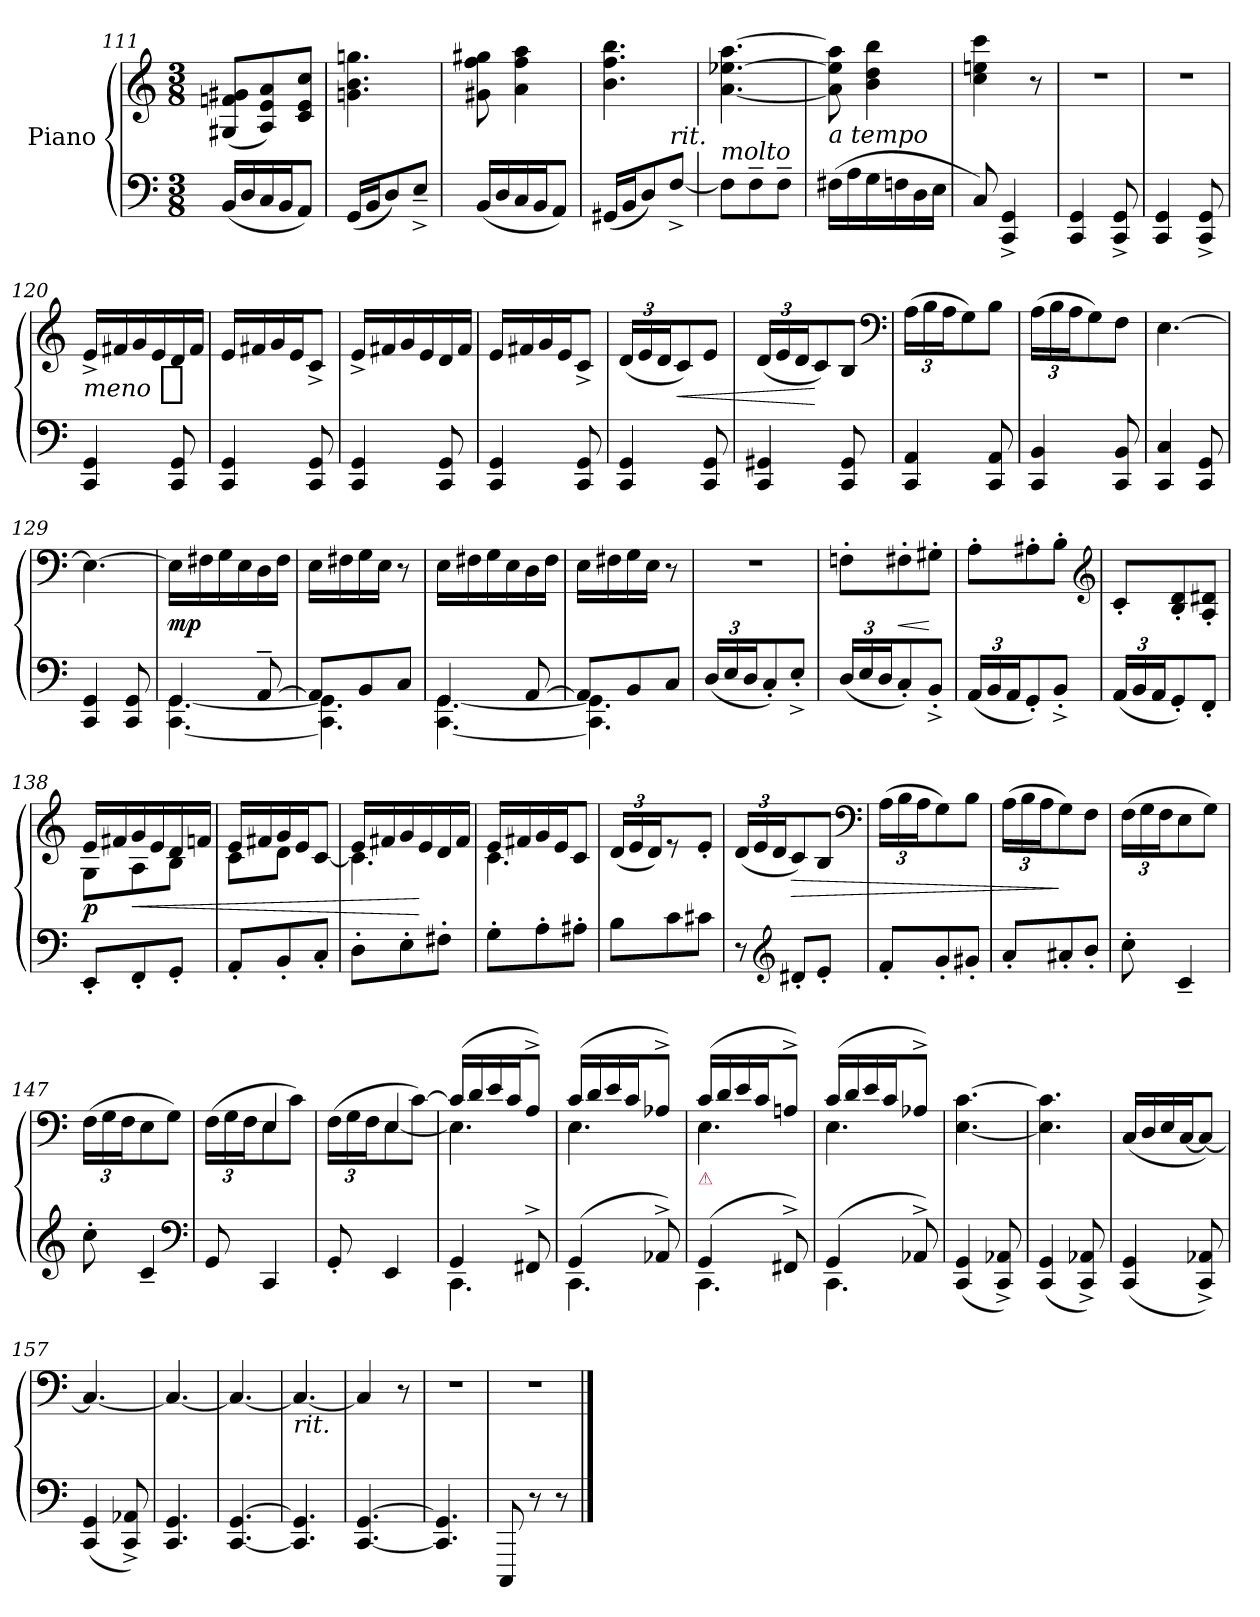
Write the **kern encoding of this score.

**kern	**kern	**dynam
*part1	*part1	*part1
*staff2	*staff1	*staff1/2
*I"Piano	*	*
*clefF4	*clefG2	*
*k[]	*k[]	*
*C:	*C:	*
*M3/8	*M3/8	*
=111	=111	=111
(16BB/LL	(>8G#X/ 8fn/ 8g#X/L	.
16D/	.	.
16C/	8A/ 8e/ 8a/)	.
16BB/J	.	.
8AA/J)	8c/ 8e/ 8cc/J	.
=112	=112	=112
(16GG/LL	4.gn\ 4.b\ 4.ggn\	.
16BB/J	.	.
8D/)	.	.
8E~>^/J	.	.
=113	=113	=113
(16BB/LL	8g#X\ 8ff\ 8gg#X\	.
16D/	.	.
16C/	4a\ 4ff\ 4aa\	.
16BB/J	.	.
8AA/J)	.	.
=114	=114	=114
(16GG#X/LL	4.b\ 4.ff\ 4.bb\	.
16BB/J	.	.
8D/)	.	.
!LO:TX:a:i:t=rit.	!	!
[8F^/J	.	.
=115	=115	=115
!LO:TX:a:i:t=molto	!	!
8F\L]	[4.a\ [4.ee-X\ [4.aa\	.
8F~\	.	.
8F~\J	.	.
=116	=116	=116
!	!LO:TX:b:i:t=a tempo	!
(16F#X\LL	8a]\ 8ee-]\ 8aa]\	.
16A\	.	.
16G\	4b\ 4dd\ 4bb\	.
16Fn\	.	.
16D\	.	.
16E\JJ	.	.
=117	=117	=117
8C/)	4cc\ 4een\ 4ccc\	.
4CC^>/ 4GG^>/	.	.
.	8r	.
=118	=118	=118
4CC/ 4GG/	4.r	.
8CC^>/ 8GG^>/	.	.
=119	=119	=119
4CC/ 4GG/	4.r	.
8CC^>/ 8GG^>/	.	.
=120	=120	=120
!	!	!LO:DY:t=meno %s
4CC/ 4GG/	16e^>/LL	f
.	16f#X/	.
.	16g/	.
.	16e/	.
8CC/ 8GG/	16d/	.
.	16f#/JJ	.
=121	=121	=121
4CC/ 4GG/	16e/LL	.
.	16f#X/	.
.	16g/	.
.	16e/J	.
8CC/ 8GG/	8c^>/J	.
=122	=122	=122
4CC/ 4GG/	16e^>/LL	.
.	16f#X/	.
.	16g/	.
.	16e/	.
8CC/ 8GG/	16d/	.
.	16f#/JJ	.
=123	=123	=123
4CC/ 4GG/	16e/LL	.
.	16f#X/	.
.	16g/	.
.	16e/J	.
8CC/ 8GG/	8c^>/J	.
=124	=124	=124
4CC/ 4GG/	(24d/LL	.
.	24e/	.
.	24d/J	.
.	8c/)	<
8CC/ 8GG/	8e/J	.
=125	=125	=125
4CC/ 4GG#X/	(24d/LL	.
.	24e/	.
.	24d/J	.
.	8c/)	[
8CC/ 8GG#/	8B/J	.
*	*clefF4	*
=126	=126	=126
4CC/ 4AA/	(24A\LL	.
.	24B\	.
.	24A\J	.
.	8G\)	.
8CC/ 8AA/	8B\J	.
=127	=127	=127
4CC/ 4BB/	(24A\LL	.
.	24B\	.
.	24A\J	.
.	8G\)	.
8CC/ 8BB/	8F\J	.
=128	=128	=128
4CC/ 4C/	[4.E\	.
8CC/ 8GG/	.	.
=129	=129	=129
4CC/ 4GG/	4.E\_	.
8CC/ 8GG/	.	.
=130	=130	=130
*^	*	*
4GG/	[4.CC\ [4.GG\	16E\LL]	mp
.	.	16F#X\	.
.	.	16G\	.
.	.	16E\	.
[8AA~>/	.	16D\	.
.	.	16F#\JJ	.
=131	=131	=131	=131
8AA/L]	4.CC]\ 4.GG]\	16E\LL	.
.	.	16F#X\	.
8BB/	.	16G\	.
.	.	16E\JJ	.
8C/J	.	8r	.
=132	=132	=132	=132
4GG/	[4.CC\ [4.GG\	16E\LL	.
.	.	16F#X\	.
.	.	16G\	.
.	.	16E\	.
[8AA/	.	16D\	.
.	.	16F#\JJ	.
=133	=133	=133	=133
8AA/L]	4.CC]\ 4.GG]\	16E\LL	.
.	.	16F#X\	.
8BB/	.	16G\	.
.	.	16E\JJ	.
8C/J	.	8r	.
*v	*v	*	*
=134	=134	=134
(24D/LL	4.r	.
24E/	.	.
24D/J	.	.
8C'/)	.	.
8E'^/J	.	.
=135	=135	=135
(24D/LL	8Fn'\L	.
24E/	.	.
24D/J	.	.
8C'/)	8F#X'\	<
8BB'^/J	8G#X'\J	[
=136	=136	=136
(24AA/LL	8A'\L	.
24BB/	.	.
24AA/J	.	.
8GG'/)	8A#X'\	.
8BB'^/J	8B'\J	.
*	*clefG2	*
=137	=137	=137
(24AA/LL	8c'/L	.
24BB/	.	.
24AA/J	.	.
8GG'/)	8B'/ 8d'/	.
8FF'/J	8A'/ 8d#X'/J	.
=138	=138	=138
*	*^	*
8EE'/L	16e/LL	8G\L	p
.	16f#X/	.	.
8FF'/	16g/	8A\	<
.	16e/	.	.
8GG'/J	16d/	8B\J	.
.	16fn/JJ	.	.
=139	=139	=139	=139
8AA'/L	16e/LL	8c\L	.
.	16f#X/	.	.
8BB'/	16g/	8d\J	.
.	16e/J	.	.
8C'/J	[8c/J	8ryy	.
=140	=140	=140	=140
8D'\L	16e/LL	4.c\]	.
.	16f#X/	.	.
8E'\	16g/	.	.
.	16e/	.	[
8F#X'\J	16d/	.	.
.	16f#/JJ	.	.
=141	=141	=141	=141
8G'\L	16e/LL	4.c\	.
.	16f#X/	.	.
8A'\	16g/	.	.
.	16e/J	.	.
8A#X'\J	8c/J	.	.
*	*v	*v	*
=142	=142	=142
8B\L	(24d/LL	.
.	24e/	.
.	24d/J)	.
8c\	8r	.
8c#X\J	8e'/J	.
=143	=143	=143
8r	(24d/LL	.
.	24e/	.
.	24d/J	.
*clefG2	*	*
8d#X'/L	8c/)	>
8e'/J	8B/J	.
*	*clefF4	*
=144	=144	=144
8f'/L	(24A\LL	.
.	24B\	.
.	24A\J	.
8g'/	8G\)	.
8g#X'/J	8B\J	.
=145	=145	=145
8a'/L	(24A\LL	.
.	24B\	.
.	24A\J	.
8a#X'/	8G\)	]
8b'/J	8F\J	.
=146	=146	=146
8cc'\	(24F\LL	.
.	24G\	.
.	24F\J	.
4c~/	8E\	.
.	8G\J)	.
=147	=147	=147
8cc'\	(24F\LL	.
.	24G\	.
.	24F\J	.
4c~/	8E\	.
.	8G\J)	.
*clefF4	*	*
=148	=148	=148
*	*^	*
8GG/	(24F\LL	8ryy	.
.	24G\	.	.
.	24F\J	.	.
4CC/	8E\	4E/	.
.	8c\J)	.	.
=149	=149	=149	=149
8GG'/	(24F\LL	8ryy	.
.	24G\	.	.
.	24F\J	.	.
4EE/	8E\	[4E/	.
.	[8c\J)	.	.
=150	=150	=150	=150
*^	*	*	*
(4GG/	4.CC\)	(16c/LL]	4.E\]	.
.	.	16d/	.	.
.	.	16e/	.	.
.	.	16c/J	.	.
8FF#X^/	.	8A^/J)	.	.
=151	=151	=151	=151	=151
(4GG/	4.CC\	(16c/LL	4.E\	.
.	.	16d/	.	.
.	.	16e/	.	.
.	.	16c/J	.	.
8AA-X^/)	.	8A-X^/J)	.	.
=152	=152	=152	=152	=152
!	!	!LO:TX:b:Bi:color=crimson:t=⚠	!	!
(4GG/	4.CC\	(16c/LL	4.E\	sempre più p_
.	.	16d/	.	.
.	.	16e/	.	.
.	.	16c/J	.	.
8FF#X^/)	.	8An^/J)	.	.
=153	=153	=153	=153	=153
(4GG/	4.CC\	(16c/LL	4.E\	.
.	.	16d/	.	.
.	.	16e/	.	.
.	.	16c/J	.	.
8AA-X^/)	.	8A-X^/J)	.	.
*v	*v	*	*	*
*	*v	*v	*
=154	=154	=154
(>4CC/ 4GG/	[4.E\ [4.c\	.
8CC^>/ 8AA-X^>/)	.	.
=155	=155	=155
(>4CC/ 4GG/	4.E]\ 4.c]\	.
8CC^>/ 8AA-X^>/)	.	.
=156	=156	=156
(>4CC/ 4GG/	(>16C/LL	.
.	16D/	.
.	16E/	.
.	[16C/J	.
8CC^>/ 8AA-X^>/)	8C/J_)	.
=157	=157	=157
(>4CC/ 4GG/	4.C/_	.
8CC^>/ 8AA-X^>/)	.	.
=158	=158	=158
4.CC/ 4.GG/	4.C/_	.
=159	=159	=159
[4.CC/ [4.GG/	4.C/_	.
=160	=160	=160
!	!LO:TX:b:i:t=rit.	!
4.CC]/ 4.GG]/	4.C/_	.
=161	=161	=161
[4.CC/ [4.GG/	4C/]	.
.	8r	.
=162	=162	=162
4.CC]/ 4.GG]/	4.r	.
=163	=163	=163
8CCC/	4.r	.
8r	.	.
8r	.	.
==	==	==
*-	*-	*-
